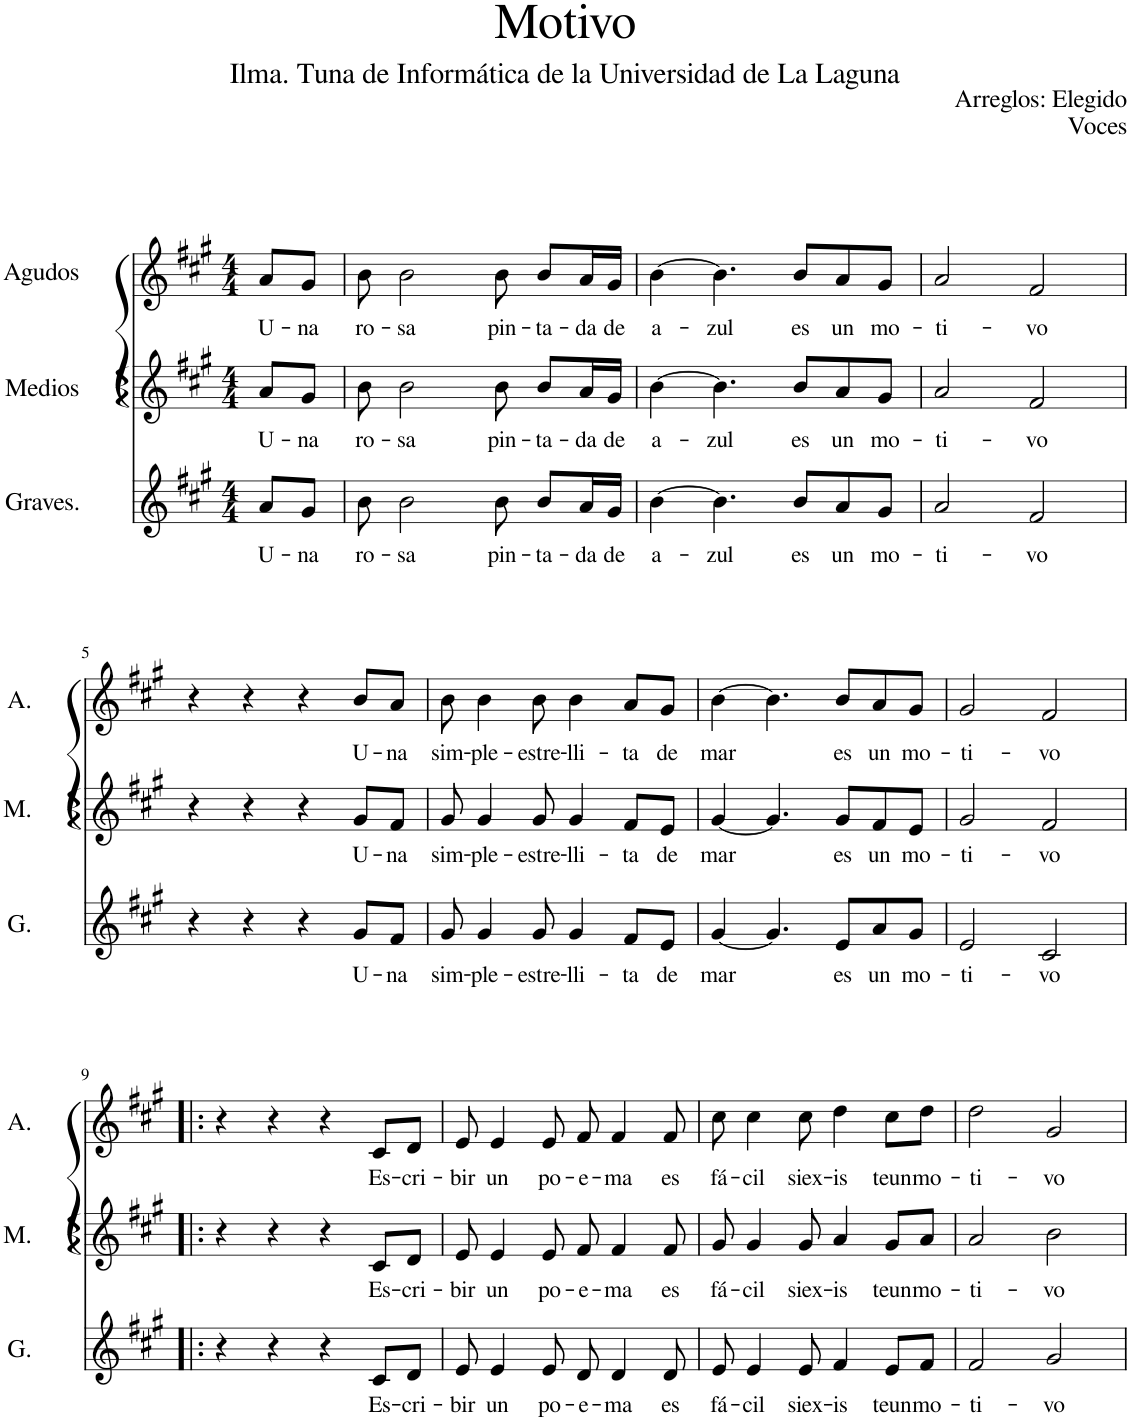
**kern	**text	**kern	**text	**kern	**text
*part3	*part3	*part2	*part2	*part1	*part1
*staff3	*staff3	*staff2	*staff2	*staff1	*staff1
*I"Graves.	*	*I"Medios	*	*I"Agudos	*
*I'G.	*	*I'M.	*	*I'A.	*
*clefG2	*	*clefG2	*	*clefG2	*
*k[f#c#g#]	*	*k[f#c#g#]	*	*k[f#c#g#]	*
*M4/4	*	*M4/4	*	*M4/4	*
=1	=1	=1	=1	=1	=1
!	!LO:LY:b	!	!LO:LY:b	!	!LO:LY:b
8a/L	U-	8a/L	U-	8a/L	U-
!	!LO:LY:b	!	!LO:LY:b	!	!LO:LY:b
8g#/J	-na	8g#/J	-na	8g#/J	-na
=2	=2	=2	=2	=2	=2
!	!LO:LY:b	!	!LO:LY:b	!	!LO:LY:b
8b\	ro-	8b\	ro-	8b\	ro-
!	!LO:LY:b	!	!LO:LY:b	!	!LO:LY:b
2b\	sa	2b\	sa	2b\	sa
!	!LO:LY:b	!	!LO:LY:b	!	!LO:LY:b
8b\	pin-	8b\	pin-	8b\	pin-
!	!LO:LY:b	!	!LO:LY:b	!	!LO:LY:b
8b/L	-ta-	8b/L	-ta-	8b/L	-ta-
!	!LO:LY:b	!	!LO:LY:b	!	!LO:LY:b
16a/L	-da	16a/L	-da	16a/L	-da
!	!LO:LY:b	!	!LO:LY:b	!	!LO:LY:b
16g#/JJ	de	16g#/JJ	de	16g#/JJ	de
=3	=3	=3	=3	=3	=3
!	!LO:LY:b	!	!LO:LY:b	!	!LO:LY:b
[4b\	a-	[4b\	a-	[4b\	a-
!	!LO:LY:b	!	!LO:LY:b	!	!LO:LY:b
4.b\]	-zul	4.b\]	-zul	4.b\]	-zul
!	!LO:LY:b	!	!LO:LY:b	!	!LO:LY:b
8b/L	es	8b/L	es	8b/L	es
!	!LO:LY:b	!	!LO:LY:b	!	!LO:LY:b
8a/	un	8a/	un	8a/	un
!	!LO:LY:b	!	!LO:LY:b	!	!LO:LY:b
8g#/J	mo-	8g#/J	mo-	8g#/J	mo-
=4	=4	=4	=4	=4	=4
!	!LO:LY:b	!	!LO:LY:b	!	!LO:LY:b
2a/	-ti-	2a/	-ti-	2a/	-ti-
!	!LO:LY:b	!	!LO:LY:b	!	!LO:LY:b
2f#/	-vo	2f#/	-vo	2f#/	-vo
!!LO:LB:g=z
=5	=5	=5	=5	=5	=5
4r	.	4r	.	4r	.
4r	.	4r	.	4r	.
4r	.	4r	.	4r	.
!	!LO:LY:b	!	!LO:LY:b	!	!LO:LY:b
8g#/L	U-	8g#/L	U-	8b/L	U-
!	!LO:LY:b	!	!LO:LY:b	!	!LO:LY:b
8f#/J	-na	8f#/J	-na	8a/J	-na
=6	=6	=6	=6	=6	=6
!	!LO:LY:b	!	!LO:LY:b	!	!LO:LY:b
8g#/	sim-	8g#/	sim-	8b\	sim-
!	!LO:LY:b	!	!LO:LY:b	!	!LO:LY:b
4g#/	-ple-	4g#/	-ple-	4b\	-ple-
!	!LO:LY:b	!	!LO:LY:b	!	!LO:LY:b
8g#/	-estre-	8g#/	-estre-	8b\	-estre-
!	!LO:LY:b	!	!LO:LY:b	!	!LO:LY:b
4g#/	-lli-	4g#/	-lli-	4b\	-lli-
!	!LO:LY:b	!	!LO:LY:b	!	!LO:LY:b
8f#/L	-ta	8f#/L	-ta	8a/L	-ta
!	!LO:LY:b	!	!LO:LY:b	!	!LO:LY:b
8e/J	de	8e/J	de	8g#/J	de
=7	=7	=7	=7	=7	=7
!	!LO:LY:b	!	!LO:LY:b	!	!LO:LY:b
[4g#/	mar	[4g#/	mar	[4b\	mar
4.g#/]	.	4.g#/]	.	4.b\]	.
!	!LO:LY:b	!	!LO:LY:b	!	!LO:LY:b
8e/L	es	8g#/L	es	8b/L	es
!	!LO:LY:b	!	!LO:LY:b	!	!LO:LY:b
8a/	un	8f#/	un	8a/	un
!	!LO:LY:b	!	!LO:LY:b	!	!LO:LY:b
8g#/J	mo-	8e/J	mo-	8g#/J	mo-
=8	=8	=8	=8	=8	=8
!	!LO:LY:b	!	!LO:LY:b	!	!LO:LY:b
2e/	-ti-	2g#/	-ti-	2g#/	-ti-
!	!LO:LY:b	!	!LO:LY:b	!	!LO:LY:b
2c#/	-vo	2f#/	-vo	2f#/	-vo
!!LO:LB:g=z
=9!|:	=9!|:	=9!|:	=9!|:	=9!|:	=9!|:
4r	.	4r	.	4r	.
4r	.	4r	.	4r	.
4r	.	4r	.	4r	.
!	!LO:LY:b	!	!LO:LY:b	!	!LO:LY:b
8c#/L	Es-	8c#/L	Es-	8c#/L	Es-
!	!LO:LY:b	!	!LO:LY:b	!	!LO:LY:b
8d/J	-cri-	8d/J	-cri-	8d/J	-cri-
=10	=10	=10	=10	=10	=10
!	!LO:LY:b	!	!LO:LY:b	!	!LO:LY:b
8e/	-bir	8e/	-bir	8e/	-bir
!	!LO:LY:b	!	!LO:LY:b	!	!LO:LY:b
4e/	un	4e/	un	4e/	un
!	!LO:LY:b	!	!LO:LY:b	!	!LO:LY:b
8e/	po-	8e/	po-	8e/	po-
!	!LO:LY:b	!	!LO:LY:b	!	!LO:LY:b
8d/	-e-	8f#/	-e-	8f#/	-e-
!	!LO:LY:b	!	!LO:LY:b	!	!LO:LY:b
4d/	-ma	4f#/	-ma	4f#/	-ma
!	!LO:LY:b	!	!LO:LY:b	!	!LO:LY:b
8d/	es	8f#/	es	8f#/	es
=11	=11	=11	=11	=11	=11
!	!LO:LY:b	!	!LO:LY:b	!	!LO:LY:b
8e/	fá-	8g#/	fá-	8cc#\	fá-
!	!LO:LY:b	!	!LO:LY:b	!	!LO:LY:b
4e/	-cil	4g#/	-cil	4cc#\	-cil
!	!LO:LY:b	!	!LO:LY:b	!	!LO:LY:b
8e/	siex-	8g#/	siex-	8cc#\	siex-
!	!LO:LY:b	!	!LO:LY:b	!	!LO:LY:b
4f#/	-is	4a/	-is	4dd\	-is
!	!LO:LY:b	!	!LO:LY:b	!	!LO:LY:b
8e/L	teun	8g#/L	teun	8cc#\L	teun
!	!LO:LY:b	!	!LO:LY:b	!	!LO:LY:b
8f#/J	mo-	8a/J	mo-	8dd\J	mo-
=12	=12	=12	=12	=12	=12
!	!LO:LY:b	!	!LO:LY:b	!	!LO:LY:b
2f#/	-ti-	2a/	-ti-	2dd\	-ti-
!	!LO:LY:b	!	!LO:LY:b	!	!LO:LY:b
2g#/	-vo	2b\	-vo	2g#/	-vo
=	=	=	=	=	=
*-	*-	*-	*-	*-	*-
